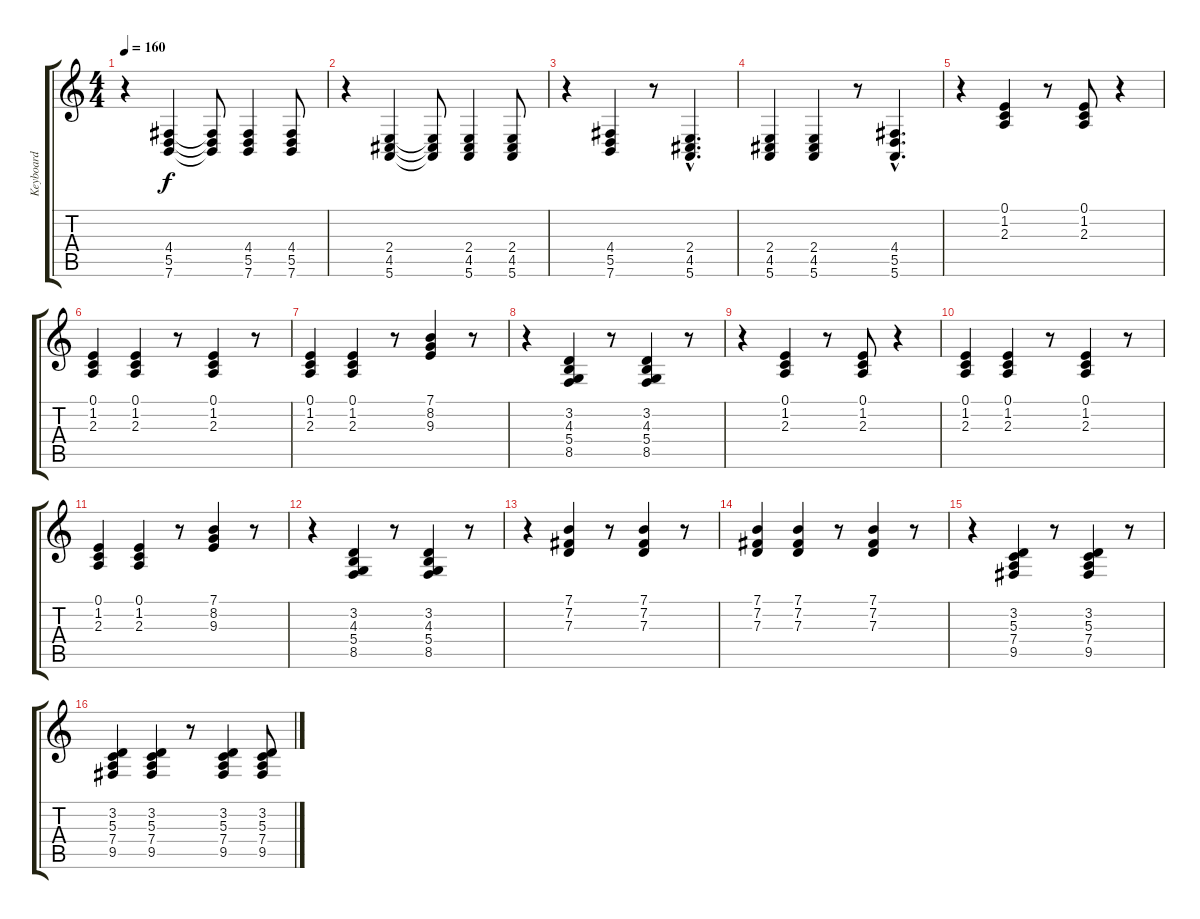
\track ("Keyboard" "Keyboard") {instrument electricpiano1}
\staff {score tabs}
\tuning (E4 B3 G3 D3 A2 E2) {hide}
\ts (4 4)
\tempo 160
\clef g2
\ks c
r.4{dy f} (4.4 5.5 7.6).4 (4.4{t} 5.5{t} 7.6{t}).8 (4.4 5.5 7.6).4 (4.4 5.5 7.6).8 |
r.4 (2.4 4.5 5.6).4 (2.4{t} 4.5{t} 5.6{t}).8 (2.4 4.5 5.6).4 (2.4 4.5 5.6).8 |
r.4 (4.4 5.5 7.6).4 r.8 (2.4{hac} 4.5{hac} 5.6{hac}).4{d} |
(2.4 4.5 5.6).4 (2.4 4.5 5.6).4 r.8 (4.4{hac} 5.5{hac} 5.6{hac}).4{d} |
r.4 (0.1 1.2 2.3).4 r.8 (0.1 1.2 2.3).8 r.4 |
(0.1 1.2 2.3).4 (0.1 1.2 2.3).4 r.8 (0.1 1.2 2.3).4 r.8 |
(0.1 1.2 2.3).4 (0.1 1.2 2.3).4 r.8 (7.1 8.2 9.3).4 r.8 |
r.4 (3.2 4.3 5.4 8.5).4 r.8 (3.2 4.3 5.4 8.5).4 r.8 |
r.4 (0.1 1.2 2.3).4 r.8 (0.1 1.2 2.3).8 r.4 |
(0.1 1.2 2.3).4 (0.1 1.2 2.3).4 r.8 (0.1 1.2 2.3).4 r.8 |
(0.1 1.2 2.3).4 (0.1 1.2 2.3).4 r.8 (7.1 8.2 9.3).4 r.8 |
r.4 (3.2 4.3 5.4 8.5).4 r.8 (3.2 4.3 5.4 8.5).4 r.8 |
r.4 (7.1 7.2 7.3).4 r.8 (7.1 7.2 7.3).4 r.8 |
(7.1 7.2 7.3).4 (7.1 7.2 7.3).4 r.8 (7.1 7.2 7.3).4 r.8 |
r.4 (3.2 5.3 7.4 9.5).4 r.8 (3.2 5.3 7.4 9.5).4 r.8 |
(3.2 5.3 7.4 9.5).4 (3.2 5.3 7.4 9.5).4 r.8 (3.2 5.3 7.4 9.5).4 (3.2 5.3 7.4 9.5).8
